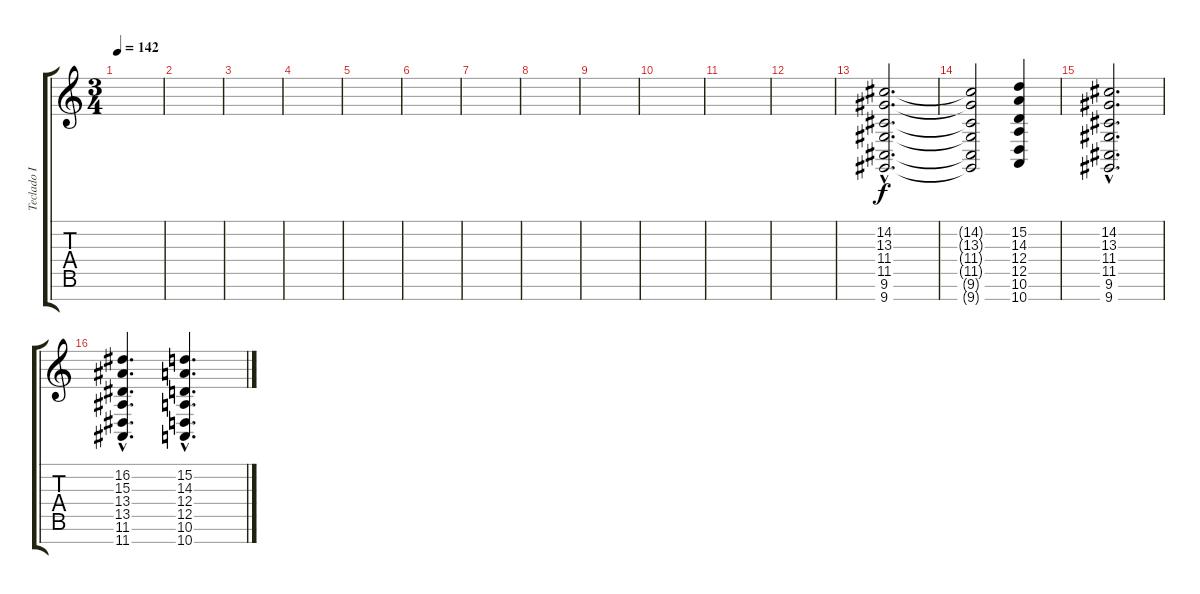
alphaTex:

\track ("Teclado I" "Teclado I") {instrument stringensemble1}
\staff {score tabs}
\tuning (E4 B3 G3 D3 A2 E2 B1) {hide}
\ts (3 4)
\tempo 142
\clef g2
\ks c
|
|
|
|
|
|
|
|
|
|
|
|
(14.2{hac} 13.3{hac} 11.4{hac} 11.5{hac} 9.6{hac} 9.7{hac}).2{d instrument stringensemble1} |
(14.2{t} 13.3{t} 11.4{t} 11.5{t} 9.6{t} 9.7{t}).2 (15.2 14.3 12.4 12.5 10.6 10.7).4 |
(14.2{hac} 13.3{hac} 11.4{hac} 11.5{hac} 9.6{hac} 9.7{hac}).2{d} |
(16.2{hac} 15.3{hac} 13.4{hac} 13.5{hac} 11.6{hac} 11.7{hac}).4{d} (15.2{hac} 14.3{hac} 12.4{hac} 12.5{hac} 10.6{hac} 10.7{hac}).4{d}
